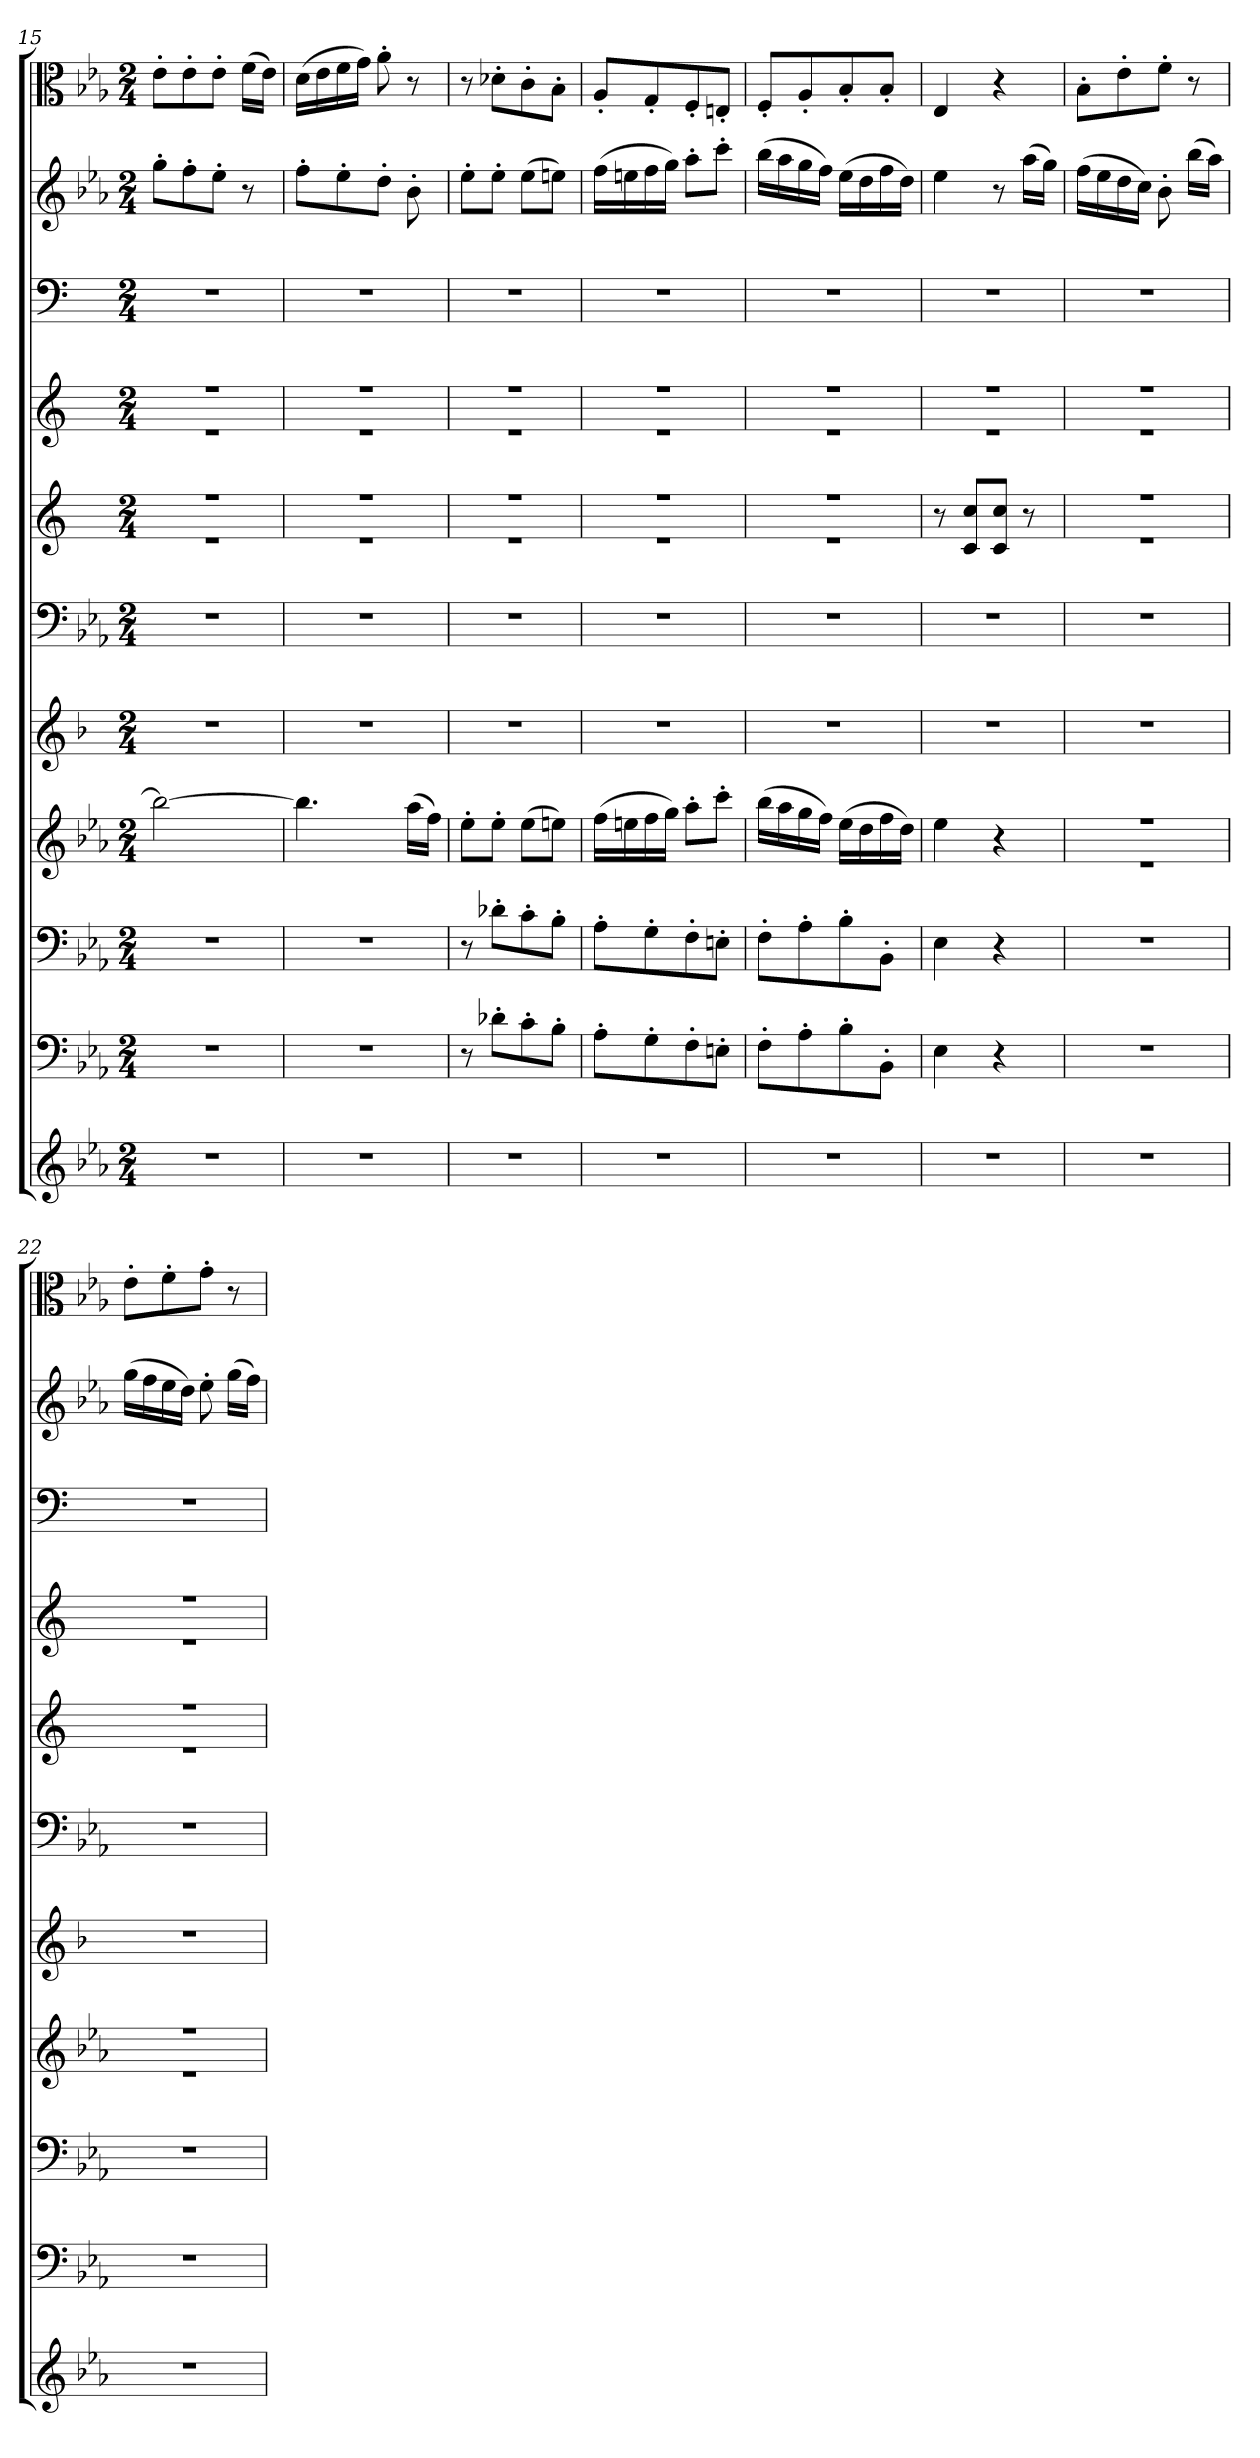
**kern	**kern	**kern	**kern	**kern	**kern	**kern	**kern	**kern	**kern	**kern
*part11	*part10	*part9	*part8	*part7	*part6	*part5	*part4	*part3	*part2	*part1
*staff11	*staff10	*staff9	*staff8	*staff7	*staff6	*staff5	*staff4	*staff3	*staff2	*staff1
*clefG2	*clefF4	*clefF4	*clefG2	*clefG2	*clefF4	*clefG2	*clefG2	*clefF4	*clefG2	*clefC3
*k[b-e-a-]	*k[b-e-a-]	*k[b-e-a-]	*k[b-e-a-]	*k[b-]	*k[b-e-a-]	*k[]	*k[]	*k[]	*k[b-e-a-]	*k[b-e-a-]
*E-:	*E-:	*E-:	*E-:	*	*E-:	*	*	*	*E-:	*E-:
*M2/4	*M2/4	*M2/4	*M2/4	*M2/4	*M2/4	*M2/4	*M2/4	*M2/4	*M2/4	*M2/4
=15	=15	=15	=15	=15	=15	=15	=15	=15	=15	=15
*	*	*	*	*	*	*^	*^	*	*	*
2r	2r	2r	2bb-\_	2r	2r	2r	2r	2r	2r	2r	8gg'\L	8e-'\L
.	.	.	.	.	.	.	.	.	.	.	8ff'\	8e-'\
.	.	.	.	.	.	.	.	.	.	.	8ee-'\J	8e-'\J
.	.	.	.	.	.	.	.	.	.	.	8r	(16f\LL
.	.	.	.	.	.	.	.	.	.	.	.	16e-\JJ)
=16	=16	=16	=16	=16	=16	=16	=16	=16	=16	=16	=16	=16
2r	2r	2r	4.bb-\]	2r	2r	2r	2r	2r	2r	2r	8ff'\L	(16d\LL
.	.	.	.	.	.	.	.	.	.	.	.	16e-\
.	.	.	.	.	.	.	.	.	.	.	8ee-'\	16f\
.	.	.	.	.	.	.	.	.	.	.	.	16g\JJ)
.	.	.	.	.	.	.	.	.	.	.	8dd'\J	8a-'\
.	.	.	(16aa-\LL	.	.	.	.	.	.	.	8b-'\	8r
.	.	.	16ff\JJ)	.	.	.	.	.	.	.	.	.
=17	=17	=17	=17	=17	=17	=17	=17	=17	=17	=17	=17	=17
2r	8r	8r	8ee-'\L	2r	2r	2r	2r	2r	2r	2r	8ee-'\L	8r
.	8d-X'\L	8d-X'\L	8ee-'\J	.	.	.	.	.	.	.	8ee-'\J	8d-X'\L
.	8c'\	8c'\	(8ee-\L	.	.	.	.	.	.	.	(8ee-\L	8c'\
.	8B-'\J	8B-'\J	8een\J)	.	.	.	.	.	.	.	8een\J)	8B-'\J
=18	=18	=18	=18	=18	=18	=18	=18	=18	=18	=18	=18	=18
2r	8A-'\L	8A-'\L	(16ff\LL	2r	2r	2r	2r	2r	2r	2r	(16ff\LL	8A-'/L
.	.	.	16een\	.	.	.	.	.	.	.	16een\	.
.	8G'\	8G'\	16ff\	.	.	.	.	.	.	.	16ff\	8G'/
.	.	.	16gg\JJ)	.	.	.	.	.	.	.	16gg\JJ)	.
.	8F'\	8F'\	8aa-'\L	.	.	.	.	.	.	.	8aa-'\L	8F'/
.	8En'\J	8En'\J	8ccc'\J	.	.	.	.	.	.	.	8ccc'\J	8En'/J
=19	=19	=19	=19	=19	=19	=19	=19	=19	=19	=19	=19	=19
2r	8F'\L	8F'\L	(16bb-\LL	2r	2r	2r	2r	2r	2r	2r	(16bb-\LL	8F'/L
.	.	.	16aa-\	.	.	.	.	.	.	.	16aa-\	.
.	8A-'\	8A-'\	16gg\	.	.	.	.	.	.	.	16gg\	8A-'/
.	.	.	16ff\JJ)	.	.	.	.	.	.	.	16ff\JJ)	.
.	8B-'\	8B-'\	(16ee-\LL	.	.	.	.	.	.	.	(16ee-\LL	8B-'/
.	.	.	16dd\	.	.	.	.	.	.	.	16dd\	.
.	8BB-'\J	8BB-'\J	16ff\	.	.	.	.	.	.	.	16ff\	8B-'/J
.	.	.	16dd\JJ)	.	.	.	.	.	.	.	16dd\JJ)	.
*	*	*	*	*	*	*v	*v	*	*	*	*	*
=20	=20	=20	=20	=20	=20	=20	=20	=20	=20	=20	=20
2r	4E-\	4E-\	4ee-\	2r	2r	8r	2r	2r	2r	4ee-\	4E-/
.	.	.	.	.	.	8c/ 8cc/L	.	.	.	.	.
.	4r	4r	4r	.	.	8c/ 8cc/J	.	.	.	8r	4r
.	.	.	.	.	.	8r	.	.	.	(16aa-\LL	.
.	.	.	.	.	.	.	.	.	.	16gg\JJ)	.
=21	=21	=21	=21	=21	=21	=21	=21	=21	=21	=21	=21
*	*	*	*^	*	*	*^	*	*	*	*	*
2r	2r	2r	2r	2r	2r	2r	2r	2r	2r	2r	2r	(16ff\LL	8B-'\L
.	.	.	.	.	.	.	.	.	.	.	.	16ee-\	.
.	.	.	.	.	.	.	.	.	.	.	.	16dd\	8e-'\
.	.	.	.	.	.	.	.	.	.	.	.	16cc\JJ)	.
.	.	.	.	.	.	.	.	.	.	.	.	8b-'\	8f'\J
.	.	.	.	.	.	.	.	.	.	.	.	(16bb-\LL	8r
.	.	.	.	.	.	.	.	.	.	.	.	16aa-\JJ)	.
=22	=22	=22	=22	=22	=22	=22	=22	=22	=22	=22	=22	=22	=22
2r	2r	2r	2r	2r	2r	2r	2r	2r	2r	2r	2r	(16gg\LL	8e-'\L
.	.	.	.	.	.	.	.	.	.	.	.	16ff\	.
.	.	.	.	.	.	.	.	.	.	.	.	16ee-\	8f'\
.	.	.	.	.	.	.	.	.	.	.	.	16dd\JJ)	.
.	.	.	.	.	.	.	.	.	.	.	.	8ee-'\	8g'\J
.	.	.	.	.	.	.	.	.	.	.	.	(16gg\LL	8r
.	.	.	.	.	.	.	.	.	.	.	.	16ff\JJ)	.
*	*	*	*	*	*	*	*v	*v	*	*	*	*	*
*	*	*	*v	*v	*	*	*	*v	*v	*	*	*
=	=	=	=	=	=	=	=	=	=	=
*-	*-	*-	*-	*-	*-	*-	*-	*-	*-	*-
